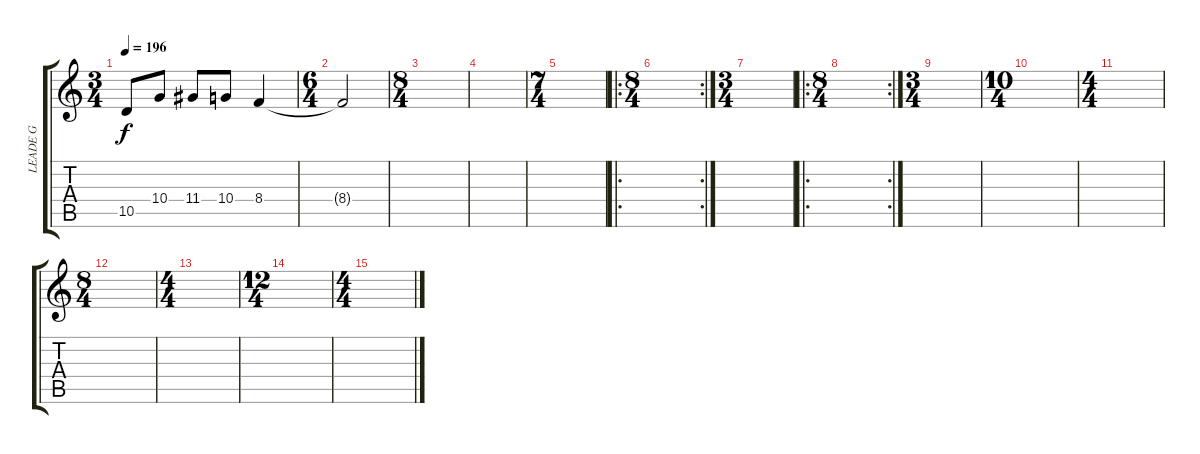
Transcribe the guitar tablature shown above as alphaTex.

\track ("LEADE G" "LEADE G") {instrument distortionguitar}
\staff {score tabs}
\tuning (B3 Gb3 E3 A2 E2 B1) {hide}
\ts (3 4)
\tempo 196
\clef g2
\ks c
10.5.8{dy f} 10.4.8 11.4.8 10.4.8 8.4.4 |
\ts (6 4)
8.4{t}.2 |
\ts (8 4)
|
|
\ts (7 4)
|
\ro
\rc 2
\ts (8 4)
|
\ts (3 4)
|
\ro
\rc 2
\ts (8 4)
|
\ts (3 4)
|
\ts (10 4)
|
\ts (4 4)
|
\ts (8 4)
|
\ts (4 4)
|
\ts (12 4)
|
\ts (4 4)
